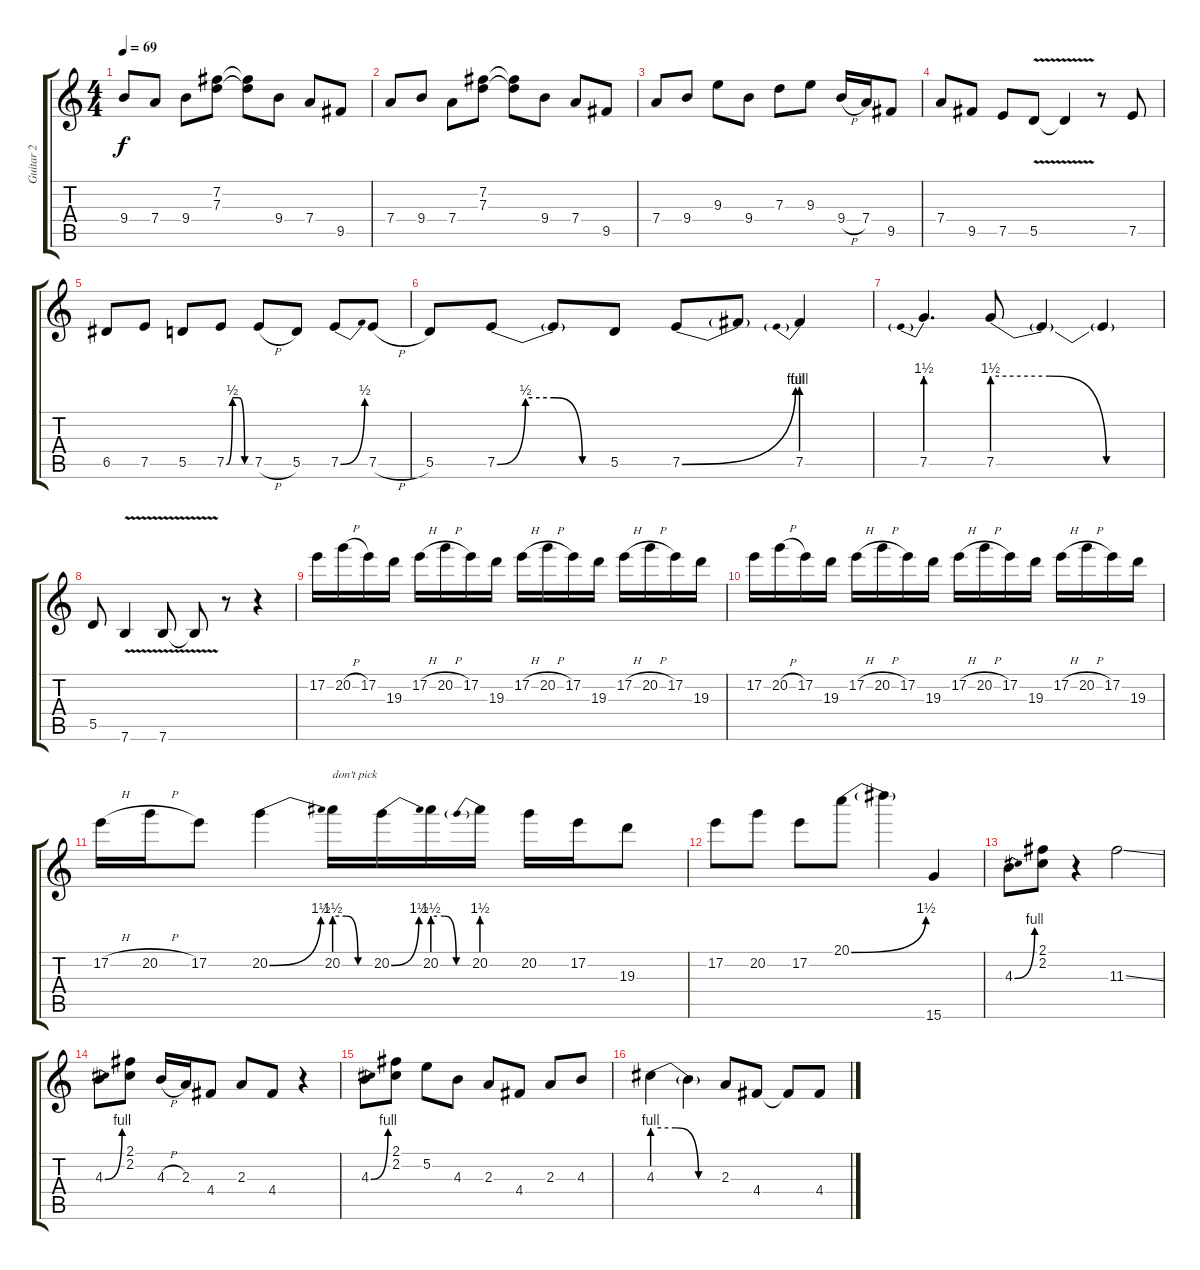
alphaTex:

\track ("Guitar 2" "Guitar 2") {instrument distortionguitar}
\staff {score tabs}
\tuning (E4 B3 G3 D3 A2 E2) {hide}
\ts (4 4)
\tempo 69
\clef g2
\ks c
9.4.8{dy f} 7.4.8 9.4.8 (7.2 7.3).8 (7.2{t} 7.3{t}).8 9.4.8 7.4.8 9.5.8 |
7.4.8 9.4.8 7.4.8 (7.2 7.3).8 (7.2{t} 7.3{t}).8 9.4.8 7.4.8 9.5.8 |
7.4.8 9.4.8 9.3.8 9.4.8 7.3.8 9.3.8 9.4{h}.16 7.4.16 9.5.8 |
7.4.8 9.5.8 7.5.8 5.5{v}.8 5.5{t}.4 r.8 7.5.8 |
6.5.8 7.5.8 5.5.8 7.5{be (custom 0 0 15 2 30 2 45 0 60 0)}.8 7.5{h}.8 5.5.8 7.5{be (bend 0 0 60 2)}.8 7.5{h}.8 |
5.5.8 7.5{be (custom 0 0 15 2 30 2 45 0 60 0)}.8 7.5{t}.8 5.5.8 7.5{be (bend 0 0 60 4)}.8 7.5{t}.8 7.5{be (prebend 0 4 60 4)}.4 |
7.5{be (prebend 0 6 60 6)}.4{d} 7.5{be (custom 0 6 20 6 40 0 60 0)}.8 7.5{t}.4 7.5{t}.4 |
5.5.8 7.6{v}.4 7.6{v}.8 7.6{t}.8 r.8 r.4 |
17.2.16 20.2{h}.16 17.2.16 19.3.16 17.2{h}.16 20.2{h}.16 17.2.16 19.3.16 17.2{h}.16 20.2{h}.16 17.2.16 19.3.16 17.2{h}.16 20.2{h}.16 17.2.16 19.3.16 |
17.2.16 20.2{h}.16 17.2.16 19.3.16 17.2{h}.16 20.2{h}.16 17.2.16 19.3.16 17.2{h}.16 20.2{h}.16 17.2.16 19.3.16 17.2{h}.16 20.2{h}.16 17.2.16 19.3.16 |
17.2{h}.16 20.2{h}.16 17.2.8 20.2{be (bend 0 0 60 6)}.4 20.2{be (custom 0 6 20 6 40 0 60 0)}.16{txt "don't pick"} 20.2{be (bend 0 0 60 6)}.16 20.2{be (custom 0 6 20 6 40 0 60 0)}.16 20.2{be (prebend 0 6 60 6)}.16 20.2.16 17.2.16 19.3.8 |
17.2.8 20.2.8 17.2.8 20.1{be (bend 0 0 60 6)}.8 20.1{t}.4 15.6.4 |
4.3{be (bend 0 0 60 4)}.8 (2.1 2.2).8 r.4 11.3{ss}.2 |
4.3{be (bend 0 0 60 4)}.8 (2.1 2.2).8 4.3{h}.16 2.3.16 4.4.8 2.3.8 4.4.8 r.4 |
4.3{be (bend 0 0 60 4)}.8 (2.1 2.2).8 5.2.8 4.3.8 2.3.8 4.4.8 2.3.8 4.3.8 |
4.3{be (custom 0 4 20 4 40 0 60 0)}.4 4.3{t}.4 2.3.8 4.4.8 4.4{t}.8 4.4.8
